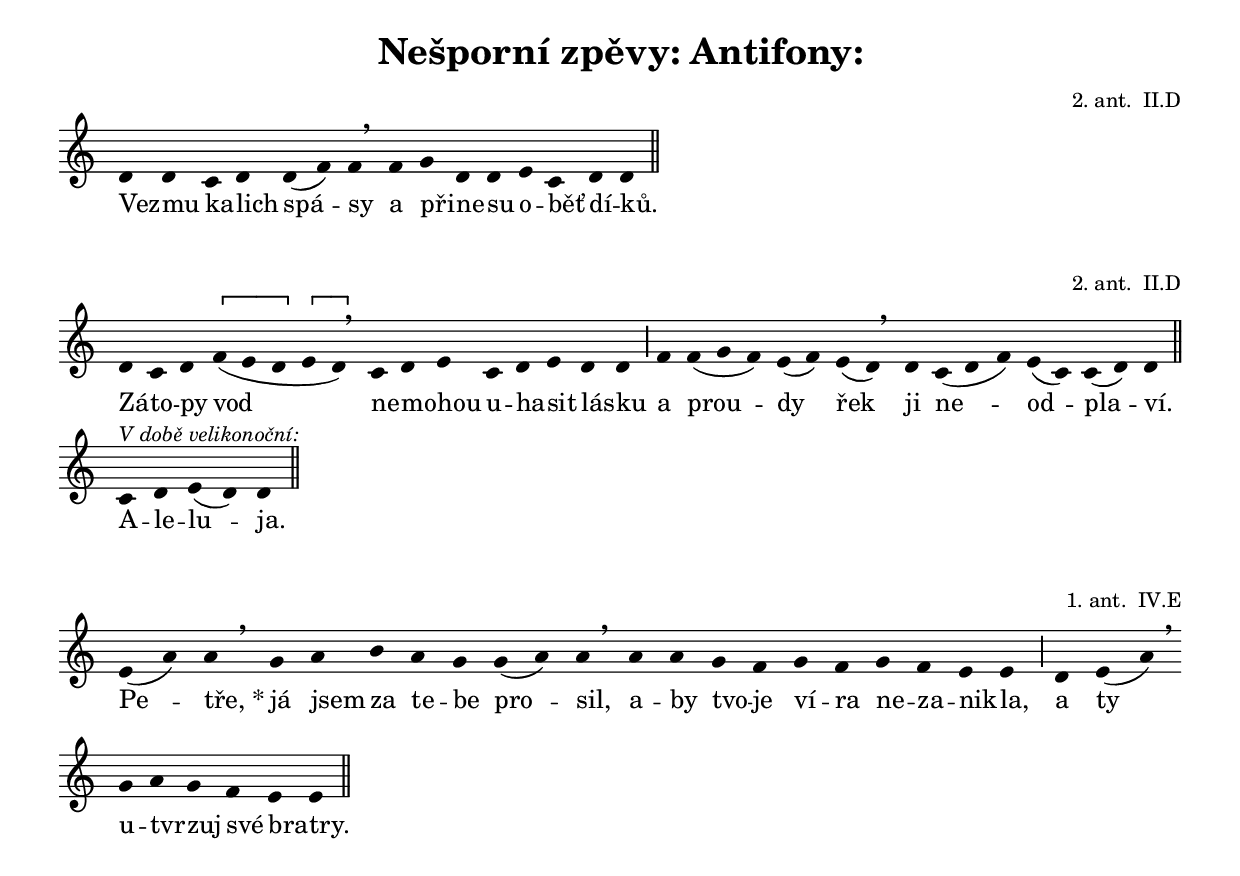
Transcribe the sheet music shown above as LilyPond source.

\version "2.15.37"

\header {
  title = "Nešporní zpěvy: Antifony:"
}

\include "spolecne_nespory.ly"
\include "../../dilyresponsorii.ly"

\score {
  \relative c' {
    \choralniRezim
    d d c d d( f) f \barMin
    f g d d e c d d \barFinalis
  }
  \addlyrics {
    Vez -- mu ka -- lich spá -- sy
    a při -- ne -- su o -- běť dí -- ků.
  }
  \header {
    quid = "2. ant."
    modus = "II"
    differentia = "D"
    psalmus = "Žalm 116-II"
    id = "tela-ant2"
    piece = \markup {\sestavTitulek}
  }
}

\score {
  \relative c' {
    \choralniRezim
    d4 c d \[ f( e d \] \[ e d) \] \barMin c d e c d e d d \barMaior
    f f( g f) e( f) e( d) \barMin d c( d f) e( c) c( d) d \barFinalis

    c^\markup\rubrVelikAleluja d e( d) d \barFinalis
  }
  \addlyrics {
    Zá -- to -- py vod ne -- mo -- hou u -- ha -- sit lás -- ku
    a prou -- dy řek ji ne -- od -- pla -- ví.

    A -- le -- lu -- ja.
  }
  \header {
    quid = "2. ant."
    modus = "II"
    differentia = "D"
    psalmus = "Žalm 116-II"
    id = "nepomuk-ant2"
    piece = \markup {\sestavTitulek}
  }
}

\score {
  \relative c' {
    \choralniRezim
    e( a) a \barMin g a b a g g( a) a \barMin
    a a g f g f g f e e \barMaior
    d e( a) \barMin g a g f e e \barFinalis
  }
  \addlyrics {
    Pe -- tře,_* já jsem za te -- be pro -- sil,
    a -- by tvo -- je ví -- ra ne -- za -- nik -- la,
    a ty u -- tvr -- zuj své bra -- try.
  }
  \header {
    quid = "1. ant."
    modus = "IV"
    differentia = "E"
    psalmus = "Žalm 116-II"
    id = "pp-ant1"
    piece = \markup {\sestavTitulek}
  }
}
